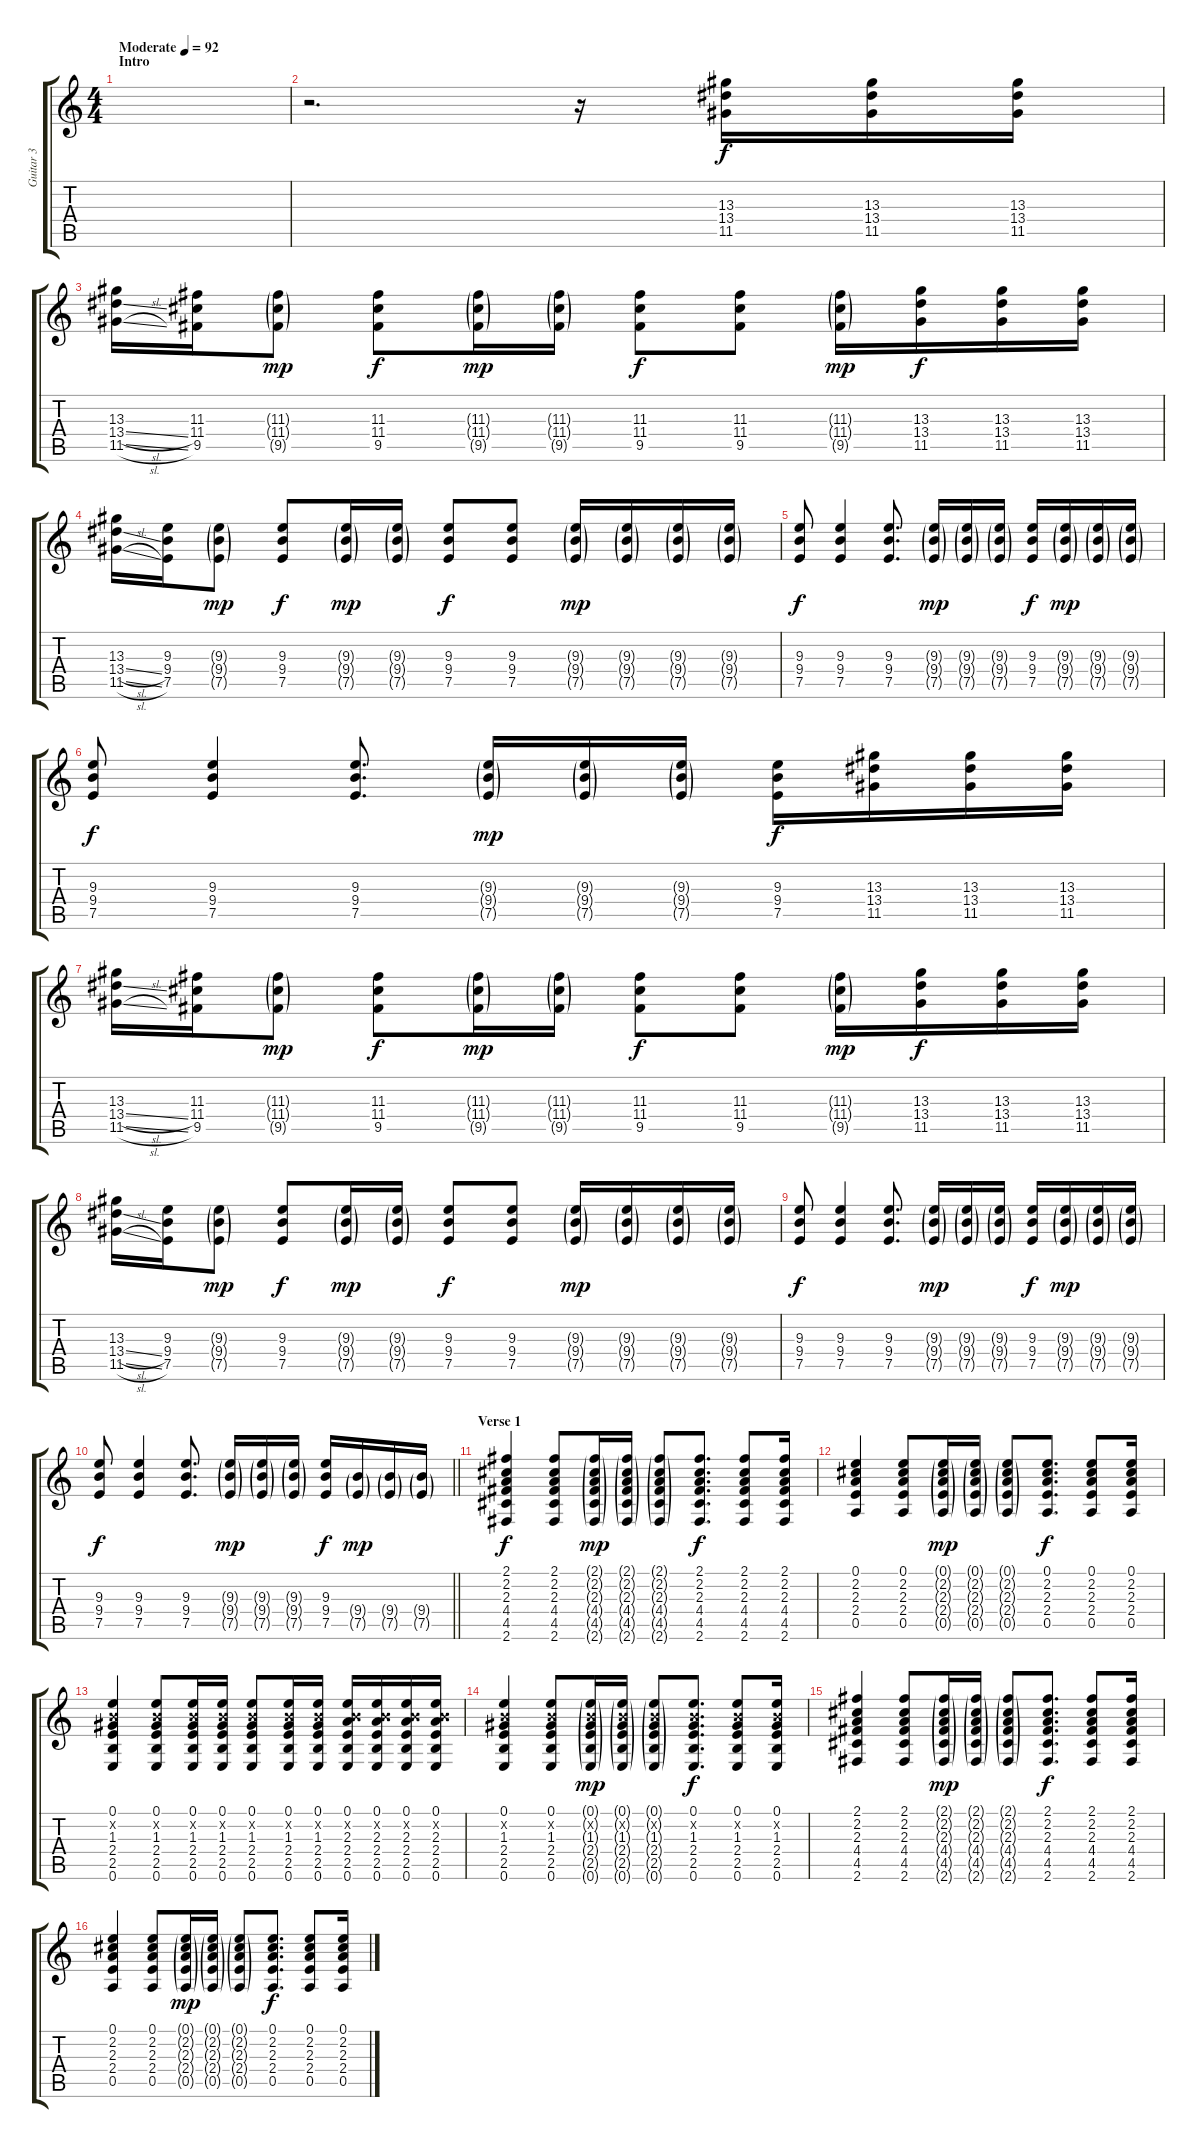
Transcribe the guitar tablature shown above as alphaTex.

\track ("Guitar 3" "Guitar 3") {instrument acousticguitarsteel}
\staff {score tabs}
\tuning (E4 B3 G3 D3 A2 E2) {hide}
\ts (4 4)
\section ("" "Intro")
\tempo (92 "Moderate")
\clef g2
\ks c
|
r.2{d} r.16 (13.3 13.4 11.5).16 (13.3 13.4 11.5).16 (13.3 13.4 11.5).16 |
(13.3 13.4{sl} 11.5{sl}).16 (11.3 11.4 9.5).16 (11.3{g} 11.4{g} 9.5{g}).8{dy mp} (11.3 11.4 9.5).8{dy f} (11.3{g} 11.4{g} 9.5{g}).16{dy mp} (11.3{g} 11.4{g} 9.5{g}).16 (11.3 11.4 9.5).8{dy f} (11.3 11.4 9.5).8 (11.3{g} 11.4{g} 9.5{g}).16{dy mp} (13.3 13.4 11.5).16{dy f} (13.3 13.4 11.5).16 (13.3 13.4 11.5).16 |
(13.3 13.4{sl} 11.5{sl}).16 (9.3 9.4 7.5).16 (9.3{g} 9.4{g} 7.5{g}).8{dy mp} (9.3 9.4 7.5).8{dy f} (9.3{g} 9.4{g} 7.5{g}).16{dy mp} (9.3{g} 9.4{g} 7.5{g}).16 (9.3 9.4 7.5).8{dy f} (9.3 9.4 7.5).8 (9.3{g} 9.4{g} 7.5{g}).16{dy mp} (9.3{g} 9.4{g} 7.5{g}).16 (9.3{g} 9.4{g} 7.5{g}).16 (9.3{g} 9.4{g} 7.5{g}).16 |
(9.3 9.4 7.5).8{dy f} (9.3 9.4 7.5).4 (9.3 9.4 7.5).8{d} (9.3{g} 9.4{g} 7.5{g}).16{dy mp} (9.3{g} 9.4{g} 7.5{g}).16 (9.3{g} 9.4{g} 7.5{g}).16 (9.3 9.4 7.5).16{dy f} (9.3{g} 9.4{g} 7.5{g}).16{dy mp} (9.3{g} 9.4{g} 7.5{g}).16 (9.3{g} 9.4{g} 7.5{g}).16 |
(9.3 9.4 7.5).8{dy f} (9.3 9.4 7.5).4 (9.3 9.4 7.5).8{d} (9.3{g} 9.4{g} 7.5{g}).16{dy mp} (9.3{g} 9.4{g} 7.5{g}).16 (9.3{g} 9.4{g} 7.5{g}).16 (9.3 9.4 7.5).16{dy f} (13.3 13.4 11.5).16 (13.3 13.4 11.5).16 (13.3 13.4 11.5).16 |
(13.3 13.4{sl} 11.5{sl}).16 (11.3 11.4 9.5).16 (11.3{g} 11.4{g} 9.5{g}).8{dy mp} (11.3 11.4 9.5).8{dy f} (11.3{g} 11.4{g} 9.5{g}).16{dy mp} (11.3{g} 11.4{g} 9.5{g}).16 (11.3 11.4 9.5).8{dy f} (11.3 11.4 9.5).8 (11.3{g} 11.4{g} 9.5{g}).16{dy mp} (13.3 13.4 11.5).16{dy f} (13.3 13.4 11.5).16 (13.3 13.4 11.5).16 |
(13.3 13.4{sl} 11.5{sl}).16 (9.3 9.4 7.5).16 (9.3{g} 9.4{g} 7.5{g}).8{dy mp} (9.3 9.4 7.5).8{dy f} (9.3{g} 9.4{g} 7.5{g}).16{dy mp} (9.3{g} 9.4{g} 7.5{g}).16 (9.3 9.4 7.5).8{dy f} (9.3 9.4 7.5).8 (9.3{g} 9.4{g} 7.5{g}).16{dy mp} (9.3{g} 9.4{g} 7.5{g}).16 (9.3{g} 9.4{g} 7.5{g}).16 (9.3{g} 9.4{g} 7.5{g}).16 |
(9.3 9.4 7.5).8{dy f} (9.3 9.4 7.5).4 (9.3 9.4 7.5).8{d} (9.3{g} 9.4{g} 7.5{g}).16{dy mp} (9.3{g} 9.4{g} 7.5{g}).16 (9.3{g} 9.4{g} 7.5{g}).16 (9.3 9.4 7.5).16{dy f} (9.3{g} 9.4{g} 7.5{g}).16{dy mp} (9.3{g} 9.4{g} 7.5{g}).16 (9.3{g} 9.4{g} 7.5{g}).16 |
\barLineRight lightlight
(9.3 9.4 7.5).8{dy f} (9.3 9.4 7.5).4 (9.3 9.4 7.5).8{d} (9.3{g} 9.4{g} 7.5{g}).16{dy mp} (9.3{g} 9.4{g} 7.5{g}).16 (9.3{g} 9.4{g} 7.5{g}).16 (9.3 9.4 7.5).16{dy f} (9.4{g} 7.5{g}).16{dy mp} (9.4{g} 7.5{g}).16 (9.4{g} 7.5{g}).16 |
\section ("" "Verse 1")
(2.1 2.2 2.3 4.4 4.5 2.6).4{dy f volume 9} (2.1 2.2 2.3 4.4 4.5 2.6).8 (2.1{g} 2.2{g} 2.3{g} 4.4{g} 4.5{g} 2.6{g}).16{dy mp} (2.1{g} 2.2{g} 2.3{g} 4.4{g} 4.5{g} 2.6{g}).16 (2.1{g} 2.2{g} 2.3{g} 4.4{g} 4.5{g} 2.6{g}).8 (2.1 2.2 2.3 4.4 4.5 2.6).8{d dy f} (2.1 2.2 2.3 4.4 4.5 2.6).8 (2.1 2.2 2.3 4.4 4.5 2.6).16 |
(0.1 2.2 2.3 2.4 0.5).4 (0.1 2.2 2.3 2.4 0.5).8 (0.1{g} 2.2{g} 2.3{g} 2.4{g} 0.5{g}).16{dy mp} (0.1{g} 2.2{g} 2.3{g} 2.4{g} 0.5{g}).16 (0.1{g} 2.2{g} 2.3{g} 2.4{g} 0.5{g}).8 (0.1 2.2 2.3 2.4 0.5).8{d dy f} (0.1 2.2 2.3 2.4 0.5).8 (0.1 2.2 2.3 2.4 0.5).16 |
(0.1 0.2{x} 1.3 2.4 2.5 0.6).4 (0.1 0.2{x} 1.3 2.4 2.5 0.6).8 (0.1 0.2{x} 1.3 2.4 2.5 0.6).16 (0.1 0.2{x} 1.3 2.4 2.5 0.6).16 (0.1 0.2{x} 1.3 2.4 2.5 0.6).8 (0.1 0.2{x} 1.3 2.4 2.5 0.6).16 (0.1 0.2{x} 1.3 2.4 2.5 0.6).16 (0.1 0.2{x} 2.3 2.4 2.5 0.6).16 (0.1 0.2{x} 2.3 2.4 2.5 0.6).16 (0.1 0.2{x} 2.3 2.4 2.5 0.6).16 (0.1 0.2{x} 2.3 2.4 2.5 0.6).16 |
(0.1 0.2{x} 1.3 2.4 2.5 0.6).4 (0.1 0.2{x} 1.3 2.4 2.5 0.6).8 (0.1{g} 0.2{g x} 1.3{g} 2.4{g} 2.5{g} 0.6{g}).16{dy mp} (0.1{g} 0.2{g x} 1.3{g} 2.4{g} 2.5{g} 0.6{g}).16 (0.1{g} 0.2{g x} 1.3{g} 2.4{g} 2.5{g} 0.6{g}).8 (0.1 0.2{x} 1.3 2.4 2.5 0.6).8{d dy f} (0.1 0.2{x} 1.3 2.4 2.5 0.6).8 (0.1 0.2{x} 1.3 2.4 2.5 0.6).16 |
(2.1 2.2 2.3 4.4 4.5 2.6).4{volume 9} (2.1 2.2 2.3 4.4 4.5 2.6).8 (2.1{g} 2.2{g} 2.3{g} 4.4{g} 4.5{g} 2.6{g}).16{dy mp} (2.1{g} 2.2{g} 2.3{g} 4.4{g} 4.5{g} 2.6{g}).16 (2.1{g} 2.2{g} 2.3{g} 4.4{g} 4.5{g} 2.6{g}).8 (2.1 2.2 2.3 4.4 4.5 2.6).8{d dy f} (2.1 2.2 2.3 4.4 4.5 2.6).8 (2.1 2.2 2.3 4.4 4.5 2.6).16 |
(0.1 2.2 2.3 2.4 0.5).4 (0.1 2.2 2.3 2.4 0.5).8 (0.1{g} 2.2{g} 2.3{g} 2.4{g} 0.5{g}).16{dy mp} (0.1{g} 2.2{g} 2.3{g} 2.4{g} 0.5{g}).16 (0.1{g} 2.2{g} 2.3{g} 2.4{g} 0.5{g}).8 (0.1 2.2 2.3 2.4 0.5).8{d dy f} (0.1 2.2 2.3 2.4 0.5).8 (0.1 2.2 2.3 2.4 0.5).16
